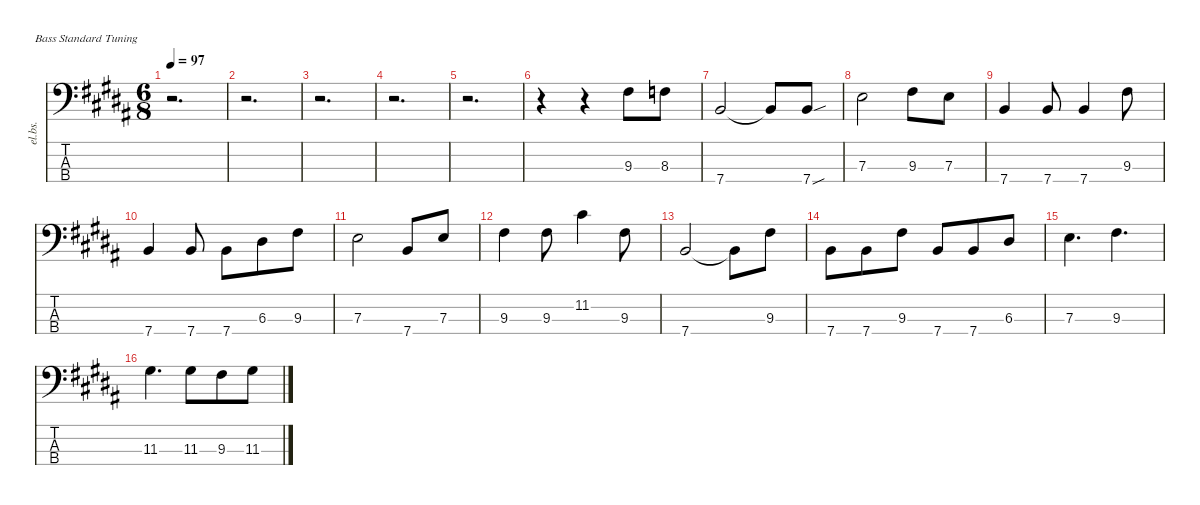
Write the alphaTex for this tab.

\defaultSystemsLayout 4
\hideDynamics
\bracketExtendMode nobrackets
\chordDiagramsInScore
\track ("Electric Bass" "el.bs.") {instrument electricbassfinger}
\staff {score tabs}
\tuning (G2 D2 A1 E1)
\ts (6 8)
\tempo 97
\clef f4
\ks b
r.2{d dy mf} |
r.2{d} |
r.2{d} |
r.2{d} |
r.2{d} |
r.4 r.4 9.3{acc #}.8 8.3{acc forcenatural}.8 |
7.4{acc forcenatural}.2 7.4{t acc forcenatural}.8 7.4{sou acc forcenatural}.8 |
7.3{acc forcenatural}.2 9.3{acc #}.8 7.3{acc forcenatural}.8 |
7.4{acc forcenatural}.4 7.4{acc forcenatural}.8 7.4{acc forcenatural}.4 9.3{acc #}.8 |
7.4{acc forcenatural}.4 7.4{acc forcenatural}.8 7.4{acc forcenatural}.8 6.3{acc #}.8 9.3{acc #}.8 |
7.3{acc forcenatural}.2 7.4{acc forcenatural}.8 7.3{acc forcenatural}.8 |
9.3{acc #}.4 9.3{acc #}.8 11.2{acc #}.4 9.3{acc #}.8 |
7.4{acc forcenatural}.2 7.4{t acc forcenatural}.8 9.3{acc #}.8 |
7.4{acc forcenatural}.8 7.4{acc forcenatural}.8 9.3{acc #}.8 7.4{acc forcenatural}.8 7.4{acc forcenatural}.8 6.3{acc #}.8 |
7.3{acc forcenatural}.4{d} 9.3{acc #}.4{d} |
11.3{acc #}.4{d} 11.3{acc #}.8 9.3{acc #}.8 11.3{acc #}.8
